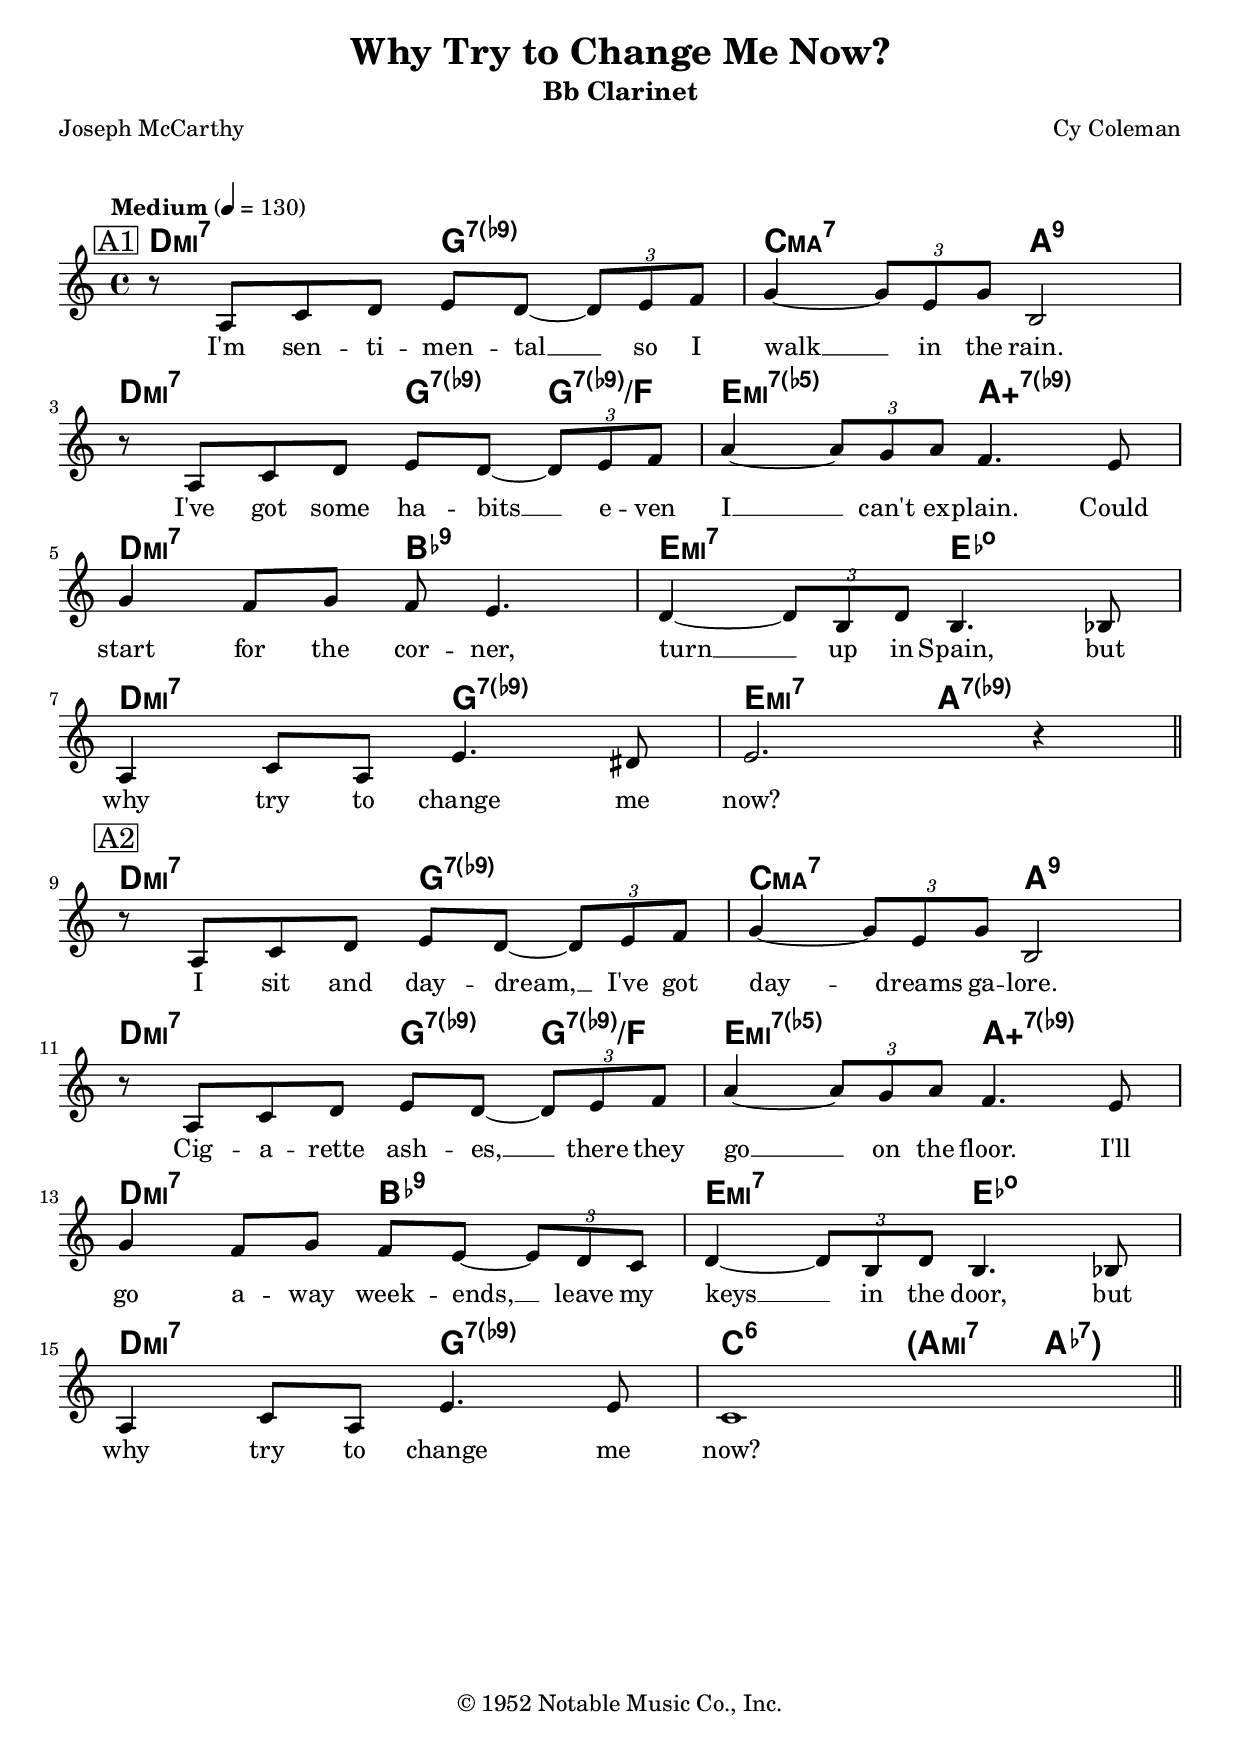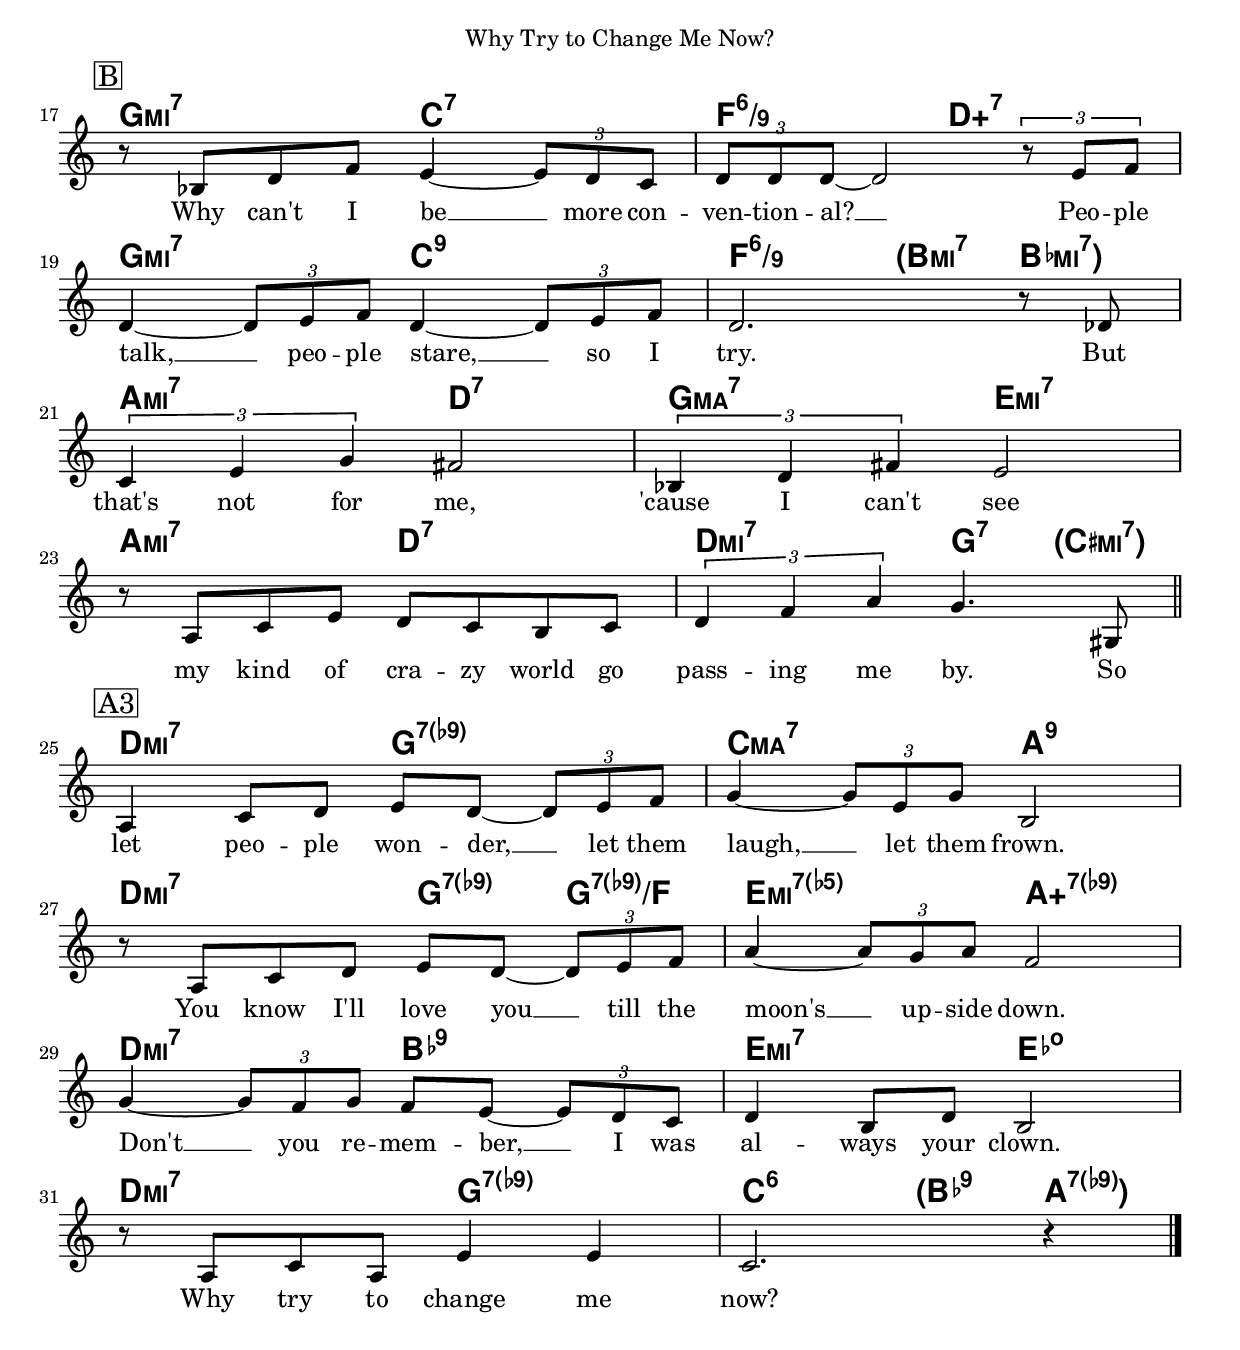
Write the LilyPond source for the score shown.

\version "2.24.0"

\include "english.ly"

instrument = "Bb Clarinet"
whatKey = c
whatClef = "treble"

showLyrics = ##f

%% -*- Mode: LilyPond -*-

\include "lead-sheets.ily"

\header {
  title = "Why Try to Change Me Now?"
  subtitle = \instrument
  poet = "Joseph McCarthy"
  composer = "Cy Coleman"
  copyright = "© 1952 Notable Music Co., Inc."
}

refrainLyrics = \lyricmode {
I'm sen -- ti -- men -- tal __ so I walk __ in the rain.
I've got some ha -- bits __ e -- ven I __ can't ex -- plain.
Could start for the cor -- ner, turn __ up in Spain,
but why try to change me now?

I sit and day -- dream, __ I've got day -- dreams ga -- lore.
Cig -- a -- rette ash -- es, __ there they go __ on the floor.
I'll go a -- way week -- ends, __ leave my keys __ in the door,
but why try to change me now?

Why can't I be __ more con -- ven -- tion -- al? __
Peo -- ple talk, __ peo -- ple stare, __ so I try.
But that's not for me, 'cause I can't see
my kind of cra -- zy world go pass -- ing me by.

So let peo -- ple won -- der, __
let them laugh, __ let them frown.
You know I'll love you __ till the moon's __ up -- side down.
Don't __ you re -- mem -- ber, __ I was al -- ways your clown.
Why try to change me now?
}

refrainChords = \chordmode {
  g2:m7 c2:7.9- f2:maj7 d2:9 g2:m7 c4:7.9- c4:7.9-/bf
  a2:m7.5- d2:7.5+.9- g2:m7 ef2:9 a2:m7 af2:dim7
  g2:m7 c2:7.9- a2:m7 d2:7.9-
  
  g2:m7 c2:7.9- f2:maj7 d2:9 g2:m7 c4:7.9- c4:7.9-/bf
  a2:m7.5- d2:7.5+.9- g2:m7 ef2:9 a2:m7 af2:dim7
  g2:m7 c2:7.9- f2:6
  \set chordNameFunction = #begin-parenthesis-ignatzek-chord-names 
  d4:m7
  \set chordNameFunction = #end-parenthesis-ignatzek-chord-names 
  df4:7
  \unset chordNameFunction

  c2:m7 f2:7 bf2:6.9 g2:7.5+ c2:m7 f2:9 bf2:6.9
  \set chordNameFunction = #begin-parenthesis-ignatzek-chord-names 
  e4:m7
  \set chordNameFunction = #end-parenthesis-ignatzek-chord-names 
  ef4:m7
  \unset chordNameFunction
  d2:m7 g2:7 c2:maj7 a2:m7
  d2:m7 g2:7 g2:m7 c4:7
  \set chordNameFunction = #begin-end-parenthesis-ignatzek-chord-names 
  fs4:m7
  \unset chordNameFunction

  g2:m7 c2:7.9-
  f2:maj7 d2:9 g2:m7 c4:7.9- c4:7.9-/bf
  a2:m7.5- d2:7.5+.9- g2:m7 ef2:9 a2:m7 af2:dim7
  g2:m7 c2:7.9- f2:6
  \set chordNameFunction = #begin-parenthesis-ignatzek-chord-names 
  ef4:9
  \set chordNameFunction = #end-parenthesis-ignatzek-chord-names 
  d4:7.9-
  \unset chordNameFunction
}

refrainKey = f

refrainMelody = \relative f' {
  \time 4/4
  \key \refrainKey \major
  \clef \whatClef
  \tempo "Medium" 4 = 130

  \mark \markup{ \box "A1" }
  
  r8 d8 f8 g8 a8 g8~ \tuplet 3/2 { g8 a8 bf8 } |
  c4~ \tuplet 3/2 { c8 a8 c8 } e,2 |
  \break
  r8 d8 f8 g8 a8 g8~ \tuplet 3/2 { g8 a8 bf8 } |
  d4~ \tuplet 3/2 { d8 c8 d8 } bf4. a8 |
  \break
  c4 bf8 c8 bf8 a4. | g4~ \tuplet 3/2 { g8 e8 g8 } e4. ef8 |
  \break
  d4 f8 d8 a'4. gs8 | a2. r4 |
  \bar "||"
  \break
  
  \mark \markup{ \box "A2" }

  r8 d,8 f8 g8 a8 g8~ \tuplet 3/2 { g8 a8 bf8 } |
  c4~ \tuplet 3/2 { c8 a8 c8 } e,2 |
  \break
  r8 d8 f8 g8 a8 g8~ \tuplet 3/2 { g8 a8 bf8 } |
  d4~ \tuplet 3/2 { d8 c8 d8 } bf4. a8 |
  \break
  c4 bf8 c8 bf8 a8~ \tuplet 3/2 { a8 g8 f8 } |
  g4~ \tuplet 3/2 { g8 e8 g8 } e4. ef8 |
  \break
  d4 f8 d8 a'4. a8 | f1 |
  \bar "||"
  \break

  \pageBreak
    

  \mark \markup{ \box "B" }

  r8 ef8 g8 bf8 a4~ \tuplet 3/2 { a8 g8 f8 } |
  \tuplet 3/2 { g8 g8 g8~ } g2 \tuplet 3/2 { r8 a8 bf8 } |
  \break
  g4~ \tuplet 3/2 { g8 a8 bf8 } g4~ \tuplet 3/2 { g8 a8 bf8 } |
  g2. r8 gf8 |
  \break
  \tuplet 3/2 { f4 a4 c4 } b2 | \tuplet 3/2 { ef,4 g4 b4 } a2 |
  \break
  r8 d,8 f8 a8 g8 f8 e8 f8 | \tuplet 3/2 { g4 bf4 d4 } c4. cs,8 |
  \bar "||"
  \break
  
  \mark \markup{ \box "A3" }

  d4 f8 g8 a8 g8~ \tuplet 3/2 { g8 a8 bf8 } |
  c4~ \tuplet 3/2 { c8 a8 c8 } e,2 |
  \break
  r8 d8 f8 g8 a8 g8~ \tuplet 3/2 { g8 a8 bf8 } |
  d4~ \tuplet 3/2 { d8 c8 d8 } bf2 |
  \break
  c4~ \tuplet 3/2 { c8 bf8 c8 } bf8 a8~ \tuplet 3/2 { a8 g8 f8 } |
  g4 e8 g8 e2 |
  \break
  r8 d8 f8 d8 a'4 a4 | f2. r4 |

  \bar "|."
}

\include "paper.ily"

\markup {
  % Leave a gap after the header
  \vspace #1
}

\include "refrain.ily"

